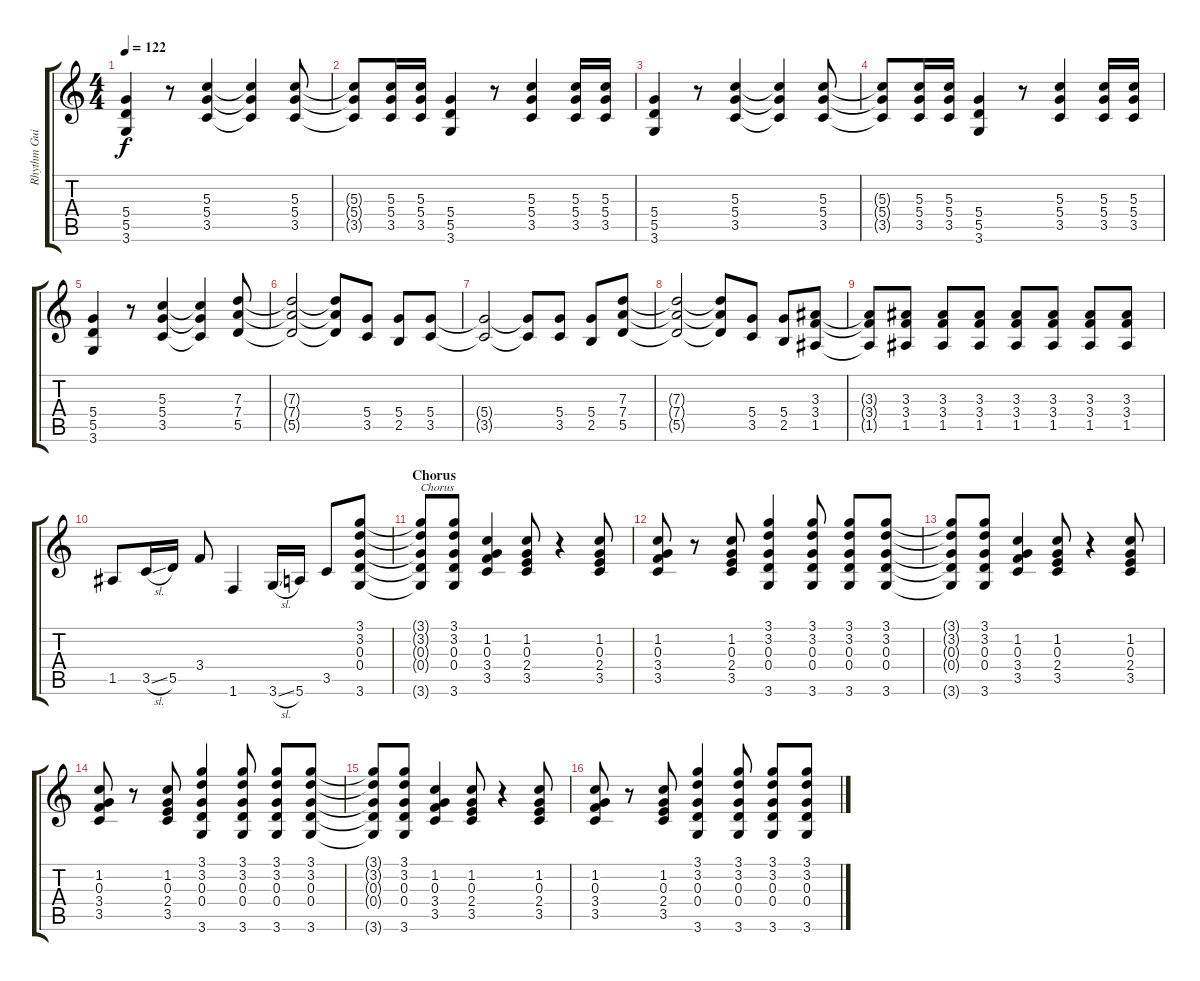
\track ("Rhythm Guitar" "Rhythm Gui") {instrument distortionguitar}
\staff {score tabs}
\tuning (E4 B3 G3 D3 A2 E2) {hide}
\ts (4 4)
\tempo 122
\clef g2
\ks c
(5.4 5.5 3.6).4{dy f} r.8 (5.3 5.4 3.5).4 (5.3{t} 5.4{t} 3.5{t}).4 (5.3 5.4 3.5).8 |
(5.3{t} 5.4{t} 3.5{t}).8 (5.3 5.4 3.5).16 (5.3 5.4 3.5).16 (5.4 5.5 3.6).4 r.8 (5.3 5.4 3.5).4 (5.3 5.4 3.5).16 (5.3 5.4 3.5).16 |
(5.4 5.5 3.6).4 r.8 (5.3 5.4 3.5).4 (5.3{t} 5.4{t} 3.5{t}).4 (5.3 5.4 3.5).8 |
(5.3{t} 5.4{t} 3.5{t}).8 (5.3 5.4 3.5).16 (5.3 5.4 3.5).16 (5.4 5.5 3.6).4 r.8 (5.3 5.4 3.5).4 (5.3 5.4 3.5).16 (5.3 5.4 3.5).16 |
(5.4 5.5 3.6).4 r.8 (5.3 5.4 3.5).4 (5.3{t} 5.4{t} 3.5{t}).4 (7.3 7.4 5.5).8 |
(7.3{t} 7.4{t} 5.5{t}).2 (7.3{t} 7.4{t} 5.5{t}).8 (5.4 3.5).8 (5.4 2.5).8 (5.4 3.5).8 |
(5.4{t} 3.5{t}).2 (5.4{t} 3.5{t}).8 (5.4 3.5).8 (5.4 2.5).8 (7.3 7.4 5.5).8 |
(7.3{t} 7.4{t} 5.5{t}).2 (7.3{t} 7.4{t} 5.5{t}).8 (5.4 3.5).8 (5.4 2.5).8 (3.3 3.4 1.5).8 |
(3.3{t} 3.4{t} 1.5{t}).8 (3.3 3.4 1.5).8 (3.3 3.4 1.5).8 (3.3 3.4 1.5).8 (3.3 3.4 1.5).8 (3.3 3.4 1.5).8 (3.3 3.4 1.5).8 (3.3 3.4 1.5).8 |
1.5.8 3.5{sl}.16 5.5.16 3.4.8 1.6.4 3.6{sl}.16 5.6.16 3.5.8 (3.1 3.2 0.3 0.4 3.6).8 |
\section ("" "Chorus")
(3.1{t} 3.2{t} 0.3{t} 0.4{t} 3.6{t}).8{txt "Chorus"} (3.1 3.2 0.3 0.4 3.6).8 (1.2 0.3 3.4 3.5).4 (1.2 0.3 2.4 3.5).8 r.4 (1.2 0.3 2.4 3.5).8 |
(1.2 0.3 3.4 3.5).8 r.8 (1.2 0.3 2.4 3.5).8 (3.1 3.2 0.3 0.4 3.6).4 (3.1 3.2 0.3 0.4 3.6).8 (3.1 3.2 0.3 0.4 3.6).8 (3.1 3.2 0.3 0.4 3.6).8 |
(3.1{t} 3.2{t} 0.3{t} 0.4{t} 3.6{t}).8 (3.1 3.2 0.3 0.4 3.6).8 (1.2 0.3 3.4 3.5).4 (1.2 0.3 2.4 3.5).8 r.4 (1.2 0.3 2.4 3.5).8 |
(1.2 0.3 3.4 3.5).8 r.8 (1.2 0.3 2.4 3.5).8 (3.1 3.2 0.3 0.4 3.6).4 (3.1 3.2 0.3 0.4 3.6).8 (3.1 3.2 0.3 0.4 3.6).8 (3.1 3.2 0.3 0.4 3.6).8 |
(3.1{t} 3.2{t} 0.3{t} 0.4{t} 3.6{t}).8 (3.1 3.2 0.3 0.4 3.6).8 (1.2 0.3 3.4 3.5).4 (1.2 0.3 2.4 3.5).8 r.4 (1.2 0.3 2.4 3.5).8 |
(1.2 0.3 3.4 3.5).8 r.8 (1.2 0.3 2.4 3.5).8 (3.1 3.2 0.3 0.4 3.6).4 (3.1 3.2 0.3 0.4 3.6).8 (3.1 3.2 0.3 0.4 3.6).8 (3.1 3.2 0.3 0.4 3.6).8
